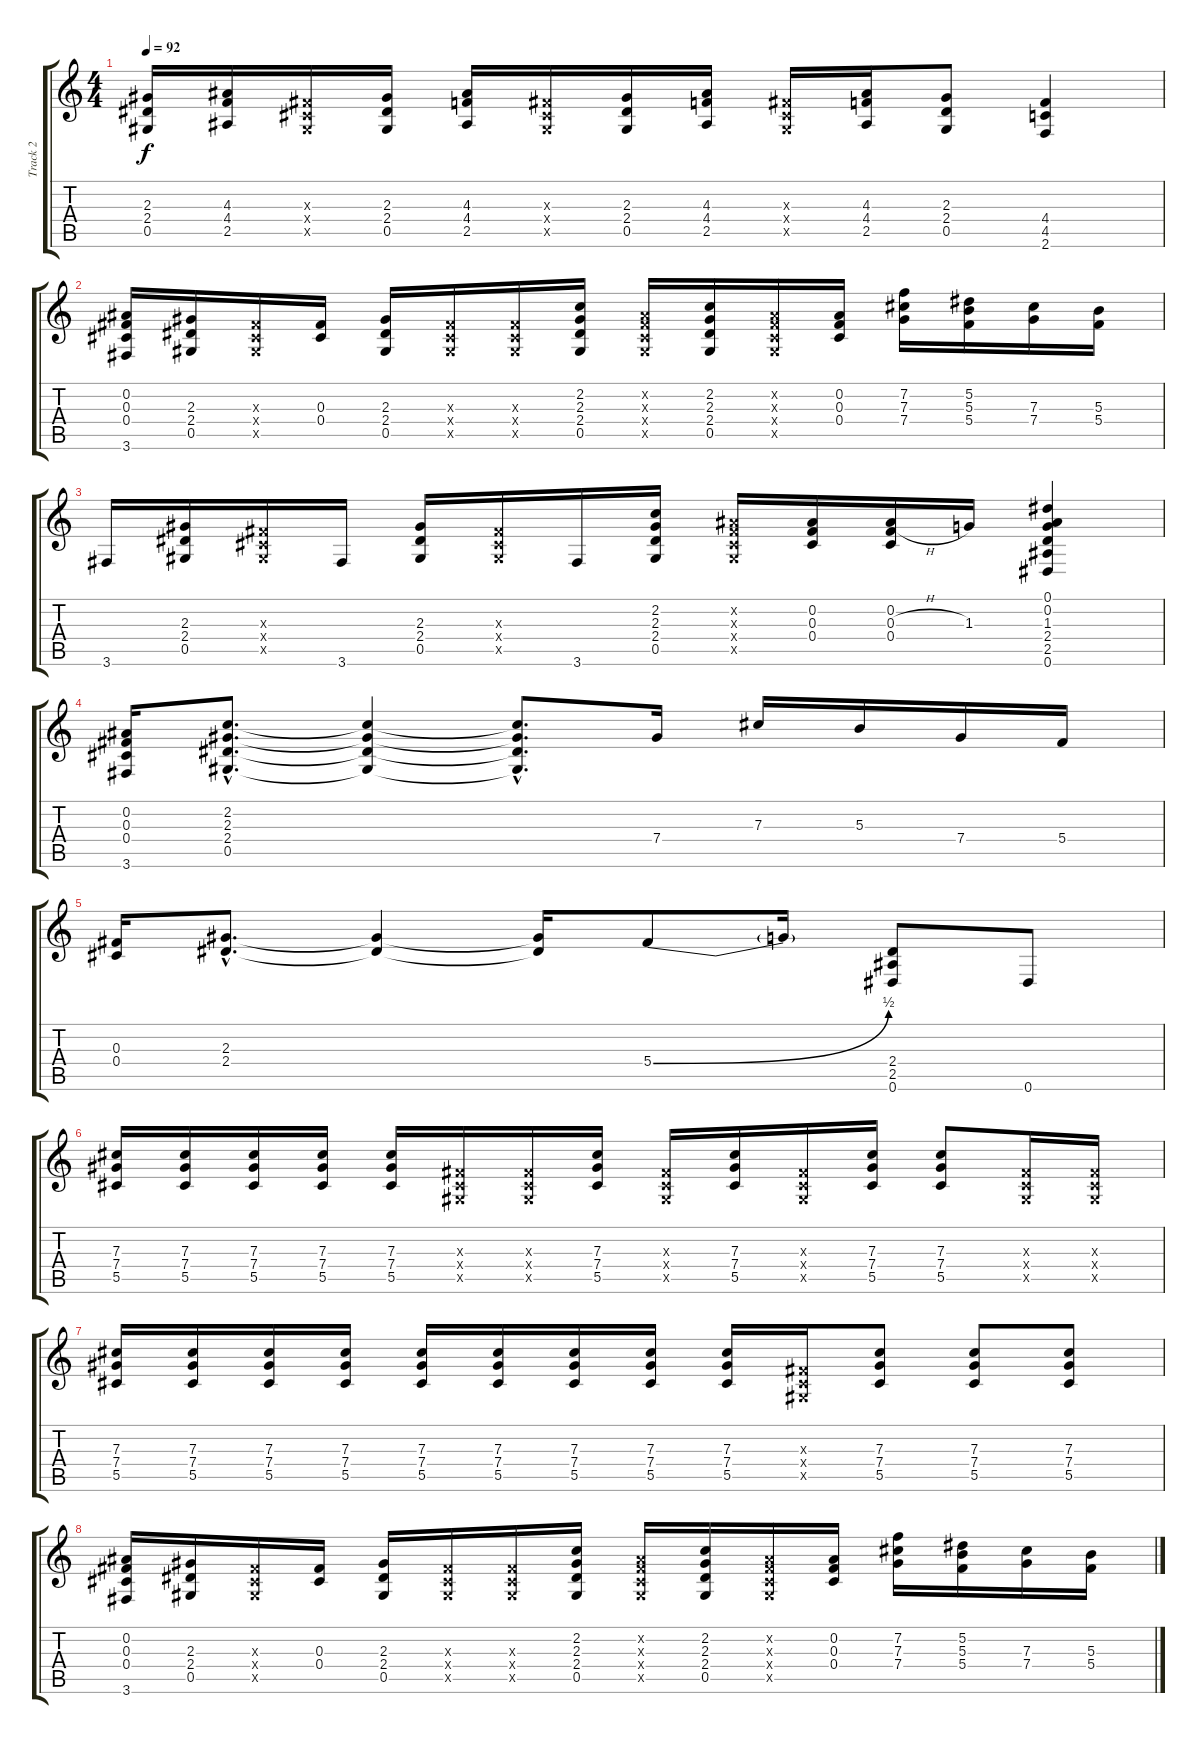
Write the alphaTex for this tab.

\track ("Track 2" "Track 2") {instrument acousticguitarsteel}
\staff {score tabs}
\tuning (Eb4 Bb3 Gb3 Db3 Ab2 Eb2) {hide}
\ts (4 4)
\tempo 92
\clef g2
\ks c
(2.3 2.4 0.5).16{dy f} (4.3 4.4 2.5).16 (0.3{x} 0.4{x} 0.5{x}).16 (2.3 2.4 0.5).16 (4.3 4.4 2.5).16 (0.3{x} 0.4{x} 0.5{x}).16 (2.3 2.4 0.5).16 (4.3 4.4 2.5).16 (0.3{x} 0.4{x} 0.5{x}).16 (4.3 4.4 2.5).16 (2.3 2.4 0.5).8 (4.4 4.5 2.6).4 |
(0.2 0.3 0.4 3.6).16 (2.3 2.4 0.5).16 (0.3{x} 0.4{x} 0.5{x}).16 (0.3 0.4).16 (2.3 2.4 0.5).16 (0.3{x} 0.4{x} 0.5{x}).16 (0.3{x} 0.4{x} 0.5{x}).16 (2.2 2.3 2.4 0.5).16 (0.2{x} 0.3{x} 0.4{x} 0.5{x}).16 (2.2 2.3 2.4 0.5).16 (0.2{x} 0.3{x} 0.4{x} 0.5{x}).16 (0.2 0.3 0.4).16 (7.2 7.3 7.4).16 (5.2 5.3 5.4).16 (7.3 7.4).16 (5.3 5.4).16 |
3.6.16 (2.3 2.4 0.5).16 (0.3{x} 0.4{x} 0.5{x}).16 3.6.16 (2.3 2.4 0.5).16 (0.3{x} 0.4{x} 0.5{x}).16 3.6.16 (2.2 2.3 2.4 0.5).16 (0.2{x} 0.3{x} 0.4{x} 0.5{x}).16 (0.2 0.3 0.4).16 (0.2 0.3{h} 0.4).16 1.3.16 (0.1 0.2 1.3 2.4 2.5 0.6).4 |
(0.2 0.3 0.4 3.6).16 (2.2{hac} 2.3{hac} 2.4{hac} 0.5{hac}).8{d} (2.2{t} 2.3{t} 2.4{t} 0.5{t}).4 (2.2{hac t} 2.3{hac t} 2.4{hac t} 0.5{hac t}).8{d} 7.4.16 7.3.16 5.3.16 7.4.16 5.4.16 |
(0.3 0.4).16 (2.3{hac} 2.4{hac}).8{d} (2.3{t} 2.4{t}).4 (2.3{t} 2.4{t}).16 5.4{be (bend 0 0 60 2)}.8 5.4{t}.16 (2.4 2.5 0.6).8 0.6.8 |
(7.3 7.4 5.5).16 (7.3 7.4 5.5).16 (7.3 7.4 5.5).16 (7.3 7.4 5.5).16 (7.3 7.4 5.5).16 (0.3{x} 0.4{x} 0.5{x}).16 (0.3{x} 0.4{x} 0.5{x}).16 (7.3 7.4 5.5).16 (0.3{x} 0.4{x} 0.5{x}).16 (7.3 7.4 5.5).16 (0.3{x} 0.4{x} 0.5{x}).16 (7.3 7.4 5.5).16 (7.3 7.4 5.5).8 (0.3{x} 0.4{x} 0.5{x}).16 (0.3{x} 0.4{x} 0.5{x}).16 |
(7.3 7.4 5.5).16 (7.3 7.4 5.5).16 (7.3 7.4 5.5).16 (7.3 7.4 5.5).16 (7.3 7.4 5.5).16 (7.3 7.4 5.5).16 (7.3 7.4 5.5).16 (7.3 7.4 5.5).16 (7.3 7.4 5.5).16 (0.3{x} 0.4{x} 0.5{x}).16 (7.3 7.4 5.5).8 (7.3 7.4 5.5).8 (7.3 7.4 5.5).8 |
(0.2 0.3 0.4 3.6).16 (2.3 2.4 0.5).16 (0.3{x} 0.4{x} 0.5{x}).16 (0.3 0.4).16 (2.3 2.4 0.5).16 (0.3{x} 0.4{x} 0.5{x}).16 (0.3{x} 0.4{x} 0.5{x}).16 (2.2 2.3 2.4 0.5).16 (0.2{x} 0.3{x} 0.4{x} 0.5{x}).16 (2.2 2.3 2.4 0.5).16 (0.2{x} 0.3{x} 0.4{x} 0.5{x}).16 (0.2 0.3 0.4).16 (7.2 7.3 7.4).16 (5.2 5.3 5.4).16 (7.3 7.4).16 (5.3 5.4).16
